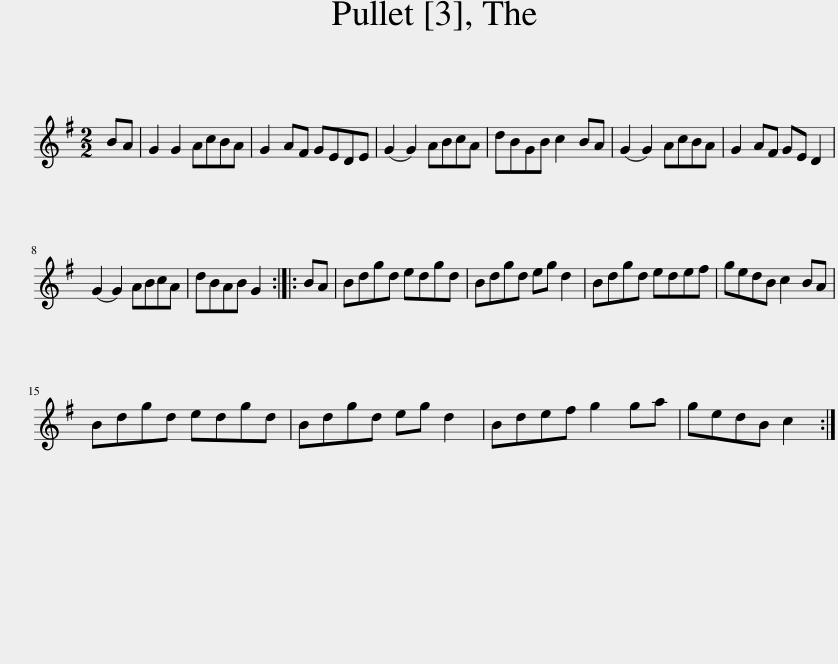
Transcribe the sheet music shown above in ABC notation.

X:1
L:1/8
M:2/2
I:linebreak $
K:G
V:1 treble
V:1
 BA | G2 G2 AcBA | G2 AF GEDE | (G2 G2) ABcA | dBGB c2 BA | %5
 (G2 G2) AcBA | G2 AF GE D2 |$ (G2 G2) ABcA | dBAB G2 :: BA | %10
 Bdgd edgd | Bdgd eg d2 | Bdgd edef | gedB c2 BA |$ Bdgd edgd | %15
 Bdgd eg d2 | Bdef g2 ga | gedB c2 :| %18
